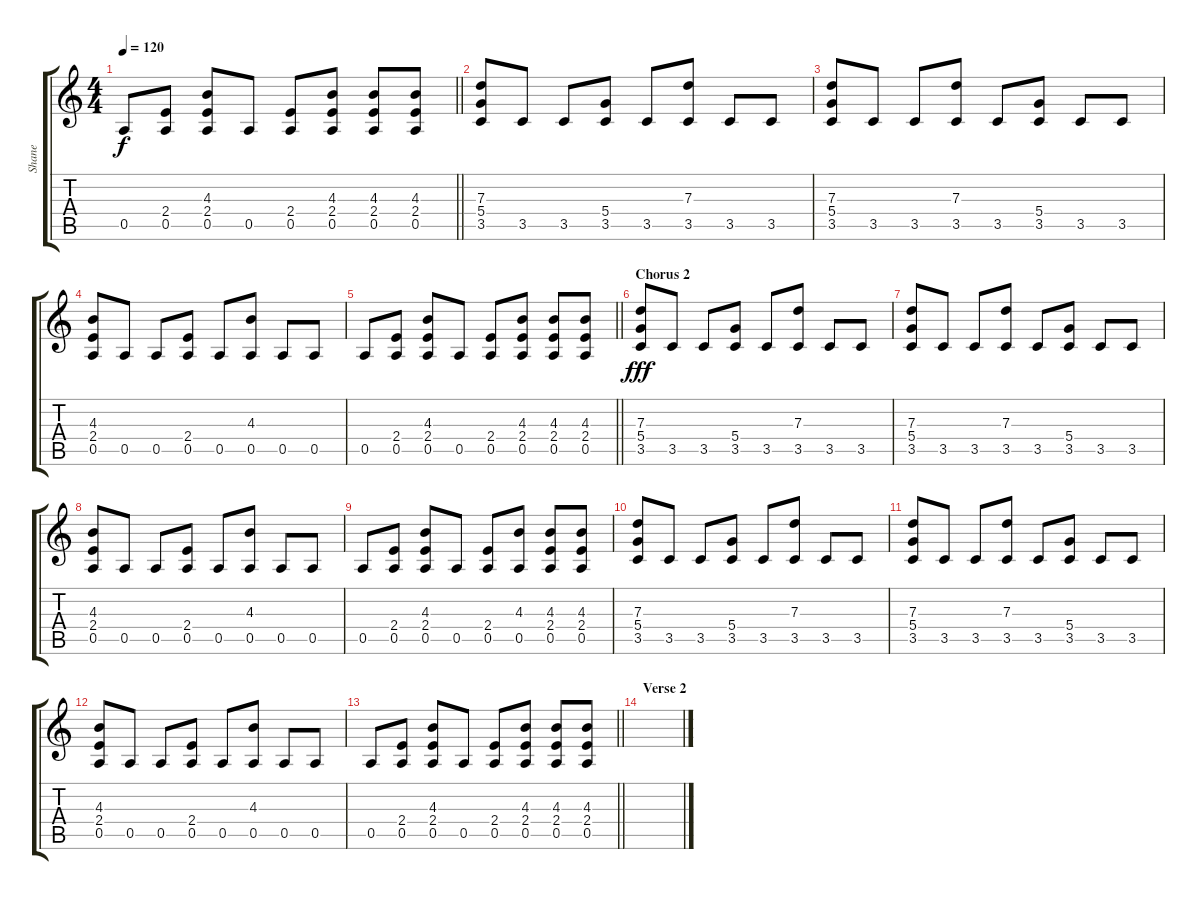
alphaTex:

\track ("Shane" "Shane") {instrument electricguitarjazz}
\staff {score tabs}
\tuning (E4 B3 G3 D3 A2 E2) {hide}
\ts (4 4)
\tempo 120
\clef g2
\barLineRight lightlight
\ks c
0.5.8{dy f} (2.4 0.5).8 (4.3 2.4 0.5).8 0.5.8 (2.4 0.5).8 (4.3 2.4 0.5).8 (4.3 2.4 0.5).8 (4.3 2.4 0.5).8 |
(7.3 5.4 3.5).8 3.5.8 3.5.8 (5.4 3.5).8 3.5.8 (7.3 3.5).8 3.5.8 3.5.8 |
(7.3 5.4 3.5).8 3.5.8 3.5.8 (7.3 3.5).8 3.5.8 (5.4 3.5).8 3.5.8 3.5.8 |
(4.3 2.4 0.5).8 0.5.8 0.5.8 (2.4 0.5).8 0.5.8 (4.3 0.5).8 0.5.8 0.5.8 |
\barLineRight lightlight
0.5.8 (2.4 0.5).8 (4.3 2.4 0.5).8 0.5.8 (2.4 0.5).8 (4.3 2.4 0.5).8 (4.3 2.4 0.5).8 (4.3 2.4 0.5).8 |
\section ("" "Chorus 2")
(7.3 5.4 3.5).8{dy fff} 3.5.8 3.5.8 (5.4 3.5).8 3.5.8 (7.3 3.5).8 3.5.8 3.5.8 |
(7.3 5.4 3.5).8 3.5.8 3.5.8 (7.3 3.5).8 3.5.8 (5.4 3.5).8 3.5.8 3.5.8 |
(4.3 2.4 0.5).8 0.5.8 0.5.8 (2.4 0.5).8 0.5.8 (4.3 0.5).8 0.5.8 0.5.8 |
0.5.8 (2.4 0.5).8 (4.3 2.4 0.5).8 0.5.8 (2.4 0.5).8 (4.3 0.5).8 (4.3 2.4 0.5).8 (4.3 2.4 0.5).8 |
(7.3 5.4 3.5).8 3.5.8 3.5.8 (5.4 3.5).8 3.5.8 (7.3 3.5).8 3.5.8 3.5.8 |
(7.3 5.4 3.5).8 3.5.8 3.5.8 (7.3 3.5).8 3.5.8 (5.4 3.5).8 3.5.8 3.5.8 |
(4.3 2.4 0.5).8 0.5.8 0.5.8 (2.4 0.5).8 0.5.8 (4.3 0.5).8 0.5.8 0.5.8 |
\barLineRight lightlight
0.5.8 (2.4 0.5).8 (4.3 2.4 0.5).8 0.5.8 (2.4 0.5).8 (4.3 2.4 0.5).8 (4.3 2.4 0.5).8 (4.3 2.4 0.5).8 |
\section ("" "Verse 2")
